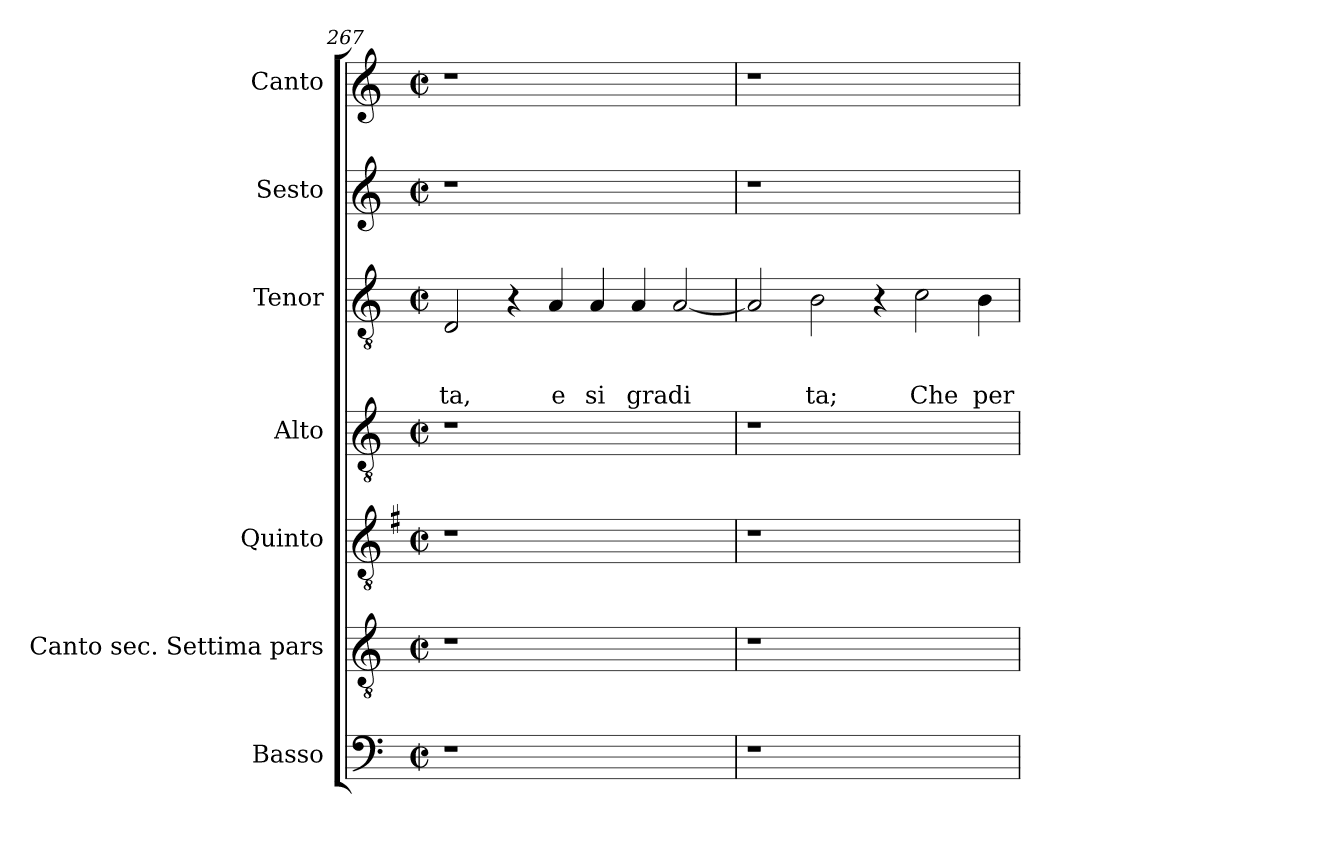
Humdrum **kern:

**kern	**kern	**kern	**kern	**kern	**text	**text	**text	**kern	**kern
*part7	*part6	*part5	*part4	*part3	*part3	*part3	*part3	*part2	*part1
*staff7	*staff6	*staff5	*staff4	*staff3	*staff3	*staff3	*staff3	*staff2	*staff1
*I"Basso	*I"Canto sec. Settima pars	*I"Quinto	*I"Alto	*I"Tenor	*	*	*	*I"Sesto	*I"Canto
*	*	*I'Quinto	*I'Alto	*I'Tenor	*	*	*	*I'Sesto	*I'Canto
*clefF4	*clefGv2	*clefGv2	*clefGv2	*clefGv2	*	*	*	*clefG2	*clefG2
*k[]	*k[]	*k[f#]	*k[]	*k[]	*	*	*	*k[]	*k[]
*C:	*C:	*G:	*C:	*C:	*	*	*	*C:	*C:
*M2/2	*M2/2	*M2/2	*M2/2	*M2/2	*	*	*	*M2/2	*M2/2
*met(c|)	*met(c|)	*met(c|)	*met(c|)	*met(c|)	*	*	*	*met(c|)	*met(c|)
=267	=267	=267	=267	=267	=267	=267	=267	=267	=267
!	!	!	!	!	!	!	!LO:LY:b	!	!
1r	1r	1r	1r	2D/	.	.	ta,	1r	1r
.	.	.	.	4r	.	.	.	.	.
!	!	!	!	!	!	!	!LO:LY:b	!	!
.	.	.	.	4A/	.	.	e	.	.
!	!	!	!	!	!	!	!LO:LY:b	!	!
1ryy	1ryy	1ryy	1ryy	4A/	.	.	si	1ryy	1ryy
!	!	!	!	!	!	!	!LO:LY:b	!	!
.	.	.	.	4A/	.	.	gra	.	.
!	!	!	!	!	!	!	!LO:LY:b	!	!
.	.	.	.	[<2A/	.	.	di	.	.
!!LO:LB:g=z
=268	=268	=268	=268	=268	=268	=268	=268	=268	=268
1r	1r	1r	1r	2A/]	.	.	.	1r	1r
!	!	!	!	!	!	!	!LO:LY:b	!	!
.	.	.	.	2B\	.	.	ta;	.	.
1ryy	1ryy	1ryy	1ryy	4r	.	.	.	1ryy	1ryy
!	!	!	!	!	!	!	!LO:LY:b	!	!
.	.	.	.	2c\	.	.	Che	.	.
!	!	!	!	!	!	!	!LO:LY:b	!	!
.	.	.	.	4B\	.	.	per	.	.
=	=	=	=	=	=	=	=	=	=
*-	*-	*-	*-	*-	*-	*-	*-	*-	*-
